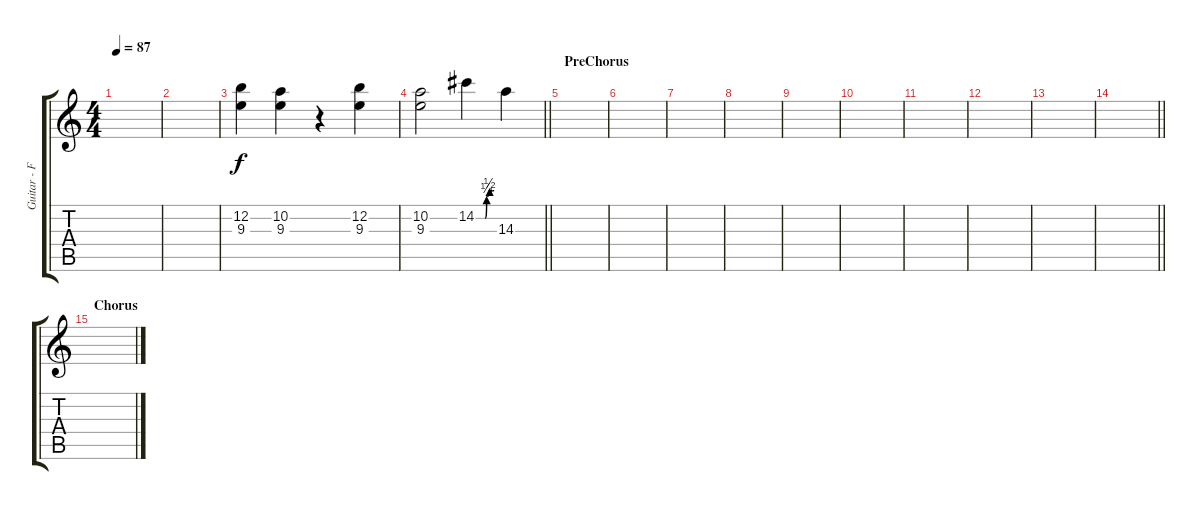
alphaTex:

\track ("Guitar - Fill" "Guitar - F") {instrument acousticguitarsteel}
\staff {score tabs}
\tuning (E4 B3 G3 D3 A2 E2) {hide}
\ts (4 4)
\tempo 87
\clef g2
\ks c
|
|
(12.2 9.3).4{volume 11} (10.2 9.3).4 r.4 (12.2 9.3).4 |
\barLineRight lightlight
(10.2 9.3).2 14.2{be (custom 0 0 30 0 35 1 45 2 55 2 60 2)}.4 14.3.4 |
\section ("" "PreChorus")
|
|
|
|
|
|
|
|
|
\barLineRight lightlight
|
\section ("" "Chorus")
